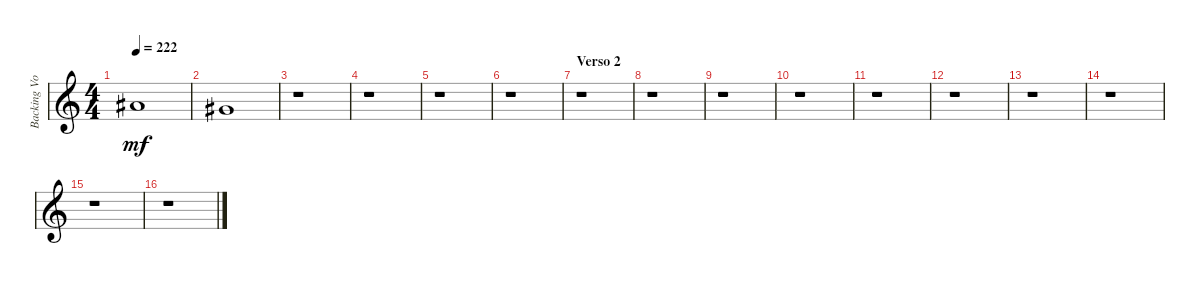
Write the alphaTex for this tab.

\track ("Backing Vocals" "Backing Vo") {instrument voiceoohs}
\staff {score}
\tuning (E4 B3 G3 D3 A2 E2 B1) {hide}
\ts (4 4)
\tempo 222
\clef g2
\ks c
6.1.1{dy mf} |
4.1.1 |
r.1 |
r.1 |
r.1 |
r.1 |
\section ("" "Verso 2")
r.1 |
r.1 |
r.1 |
r.1 |
r.1 |
r.1 |
r.1 |
r.1 |
r.1 |
r.1
